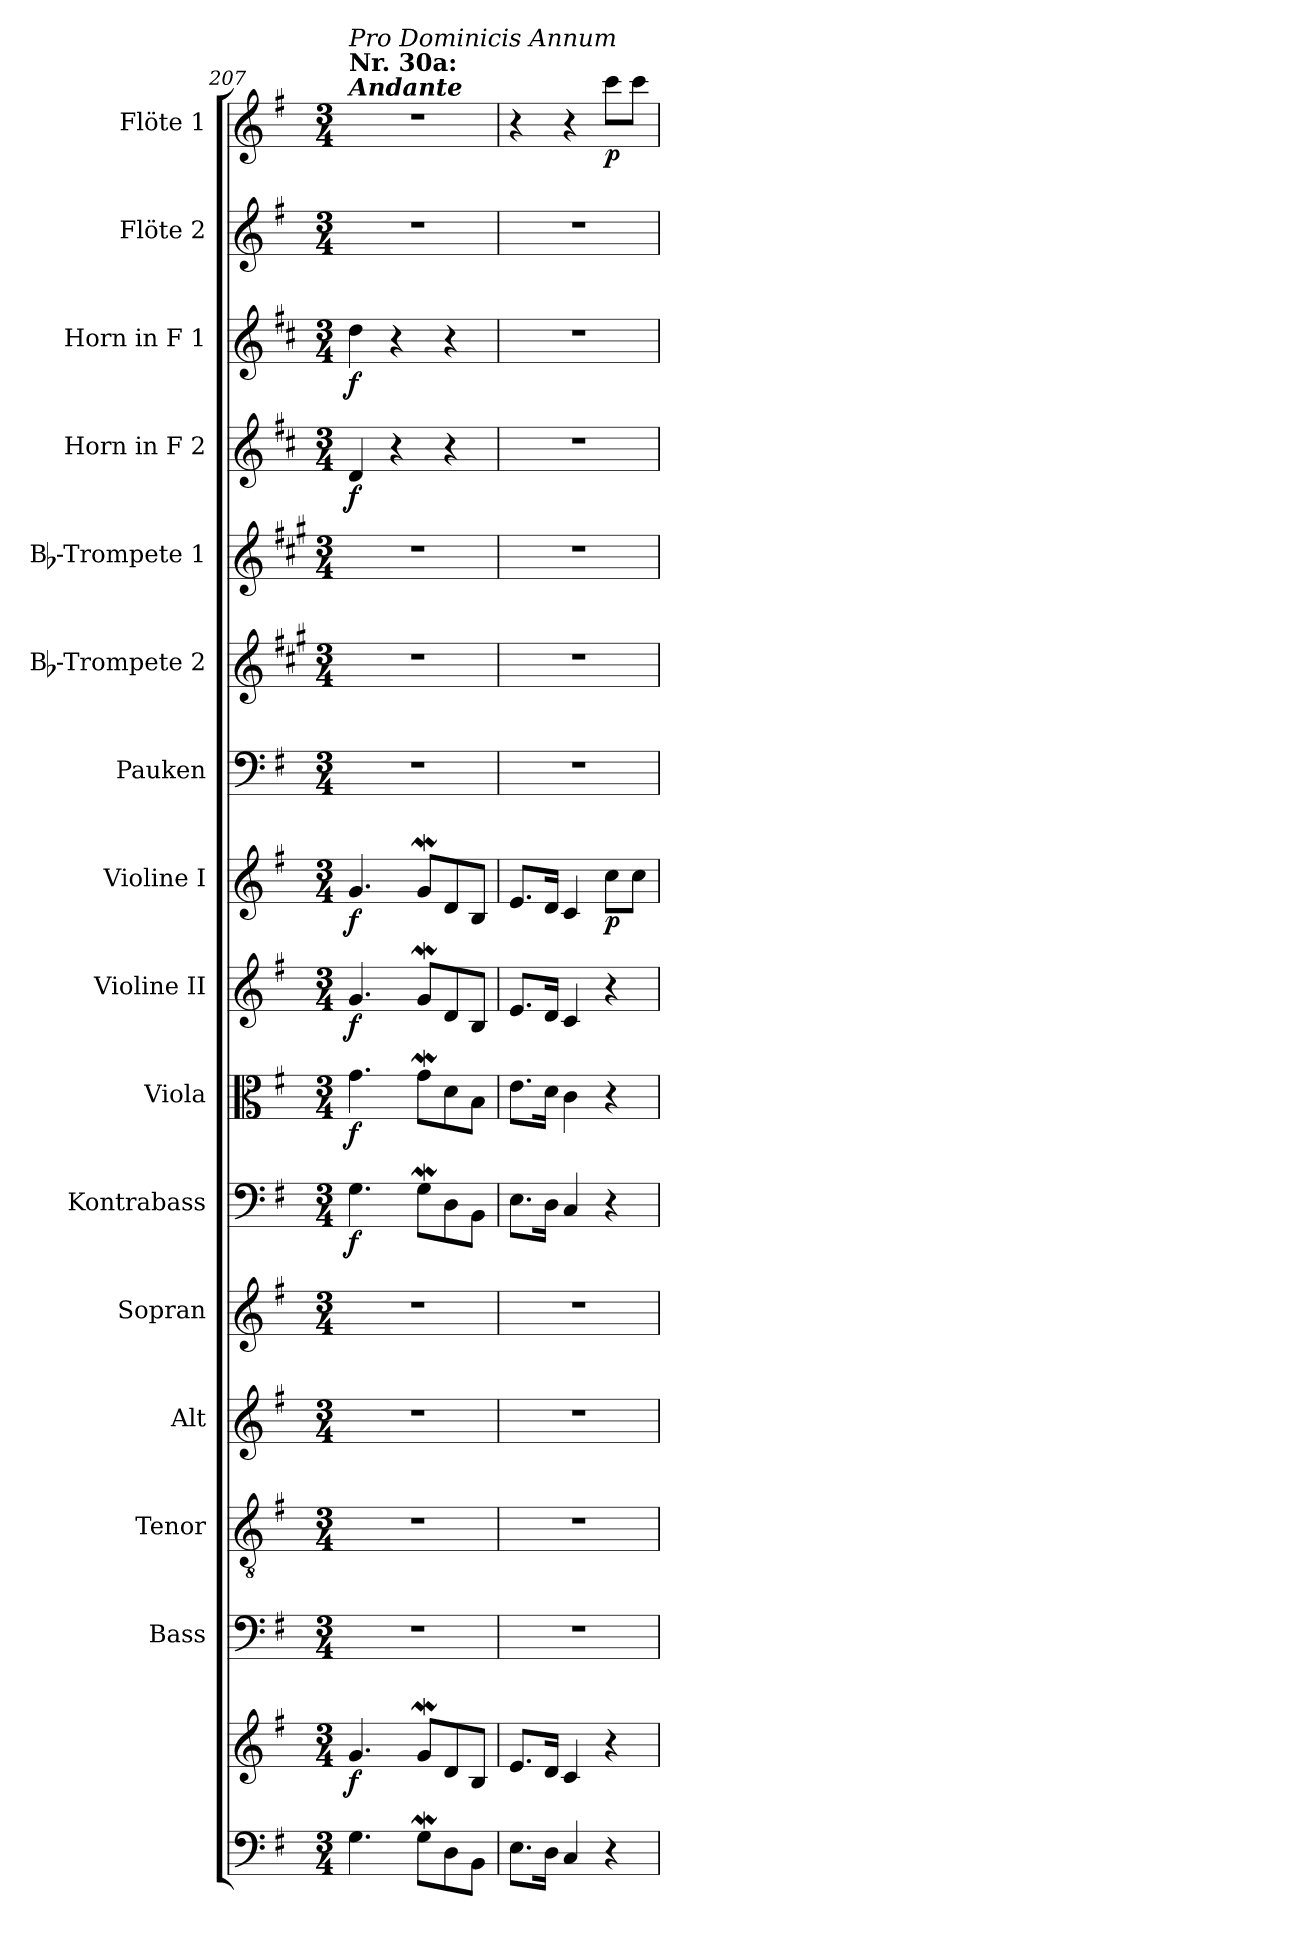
**kern	**kern	**dynam	**kern	**kern	**kern	**kern	**kern	**dynam	**kern	**dynam	**kern	**dynam	**kern	**dynam	**kern	**kern	**kern	**kern	**dynam	**kern	**dynam	**kern	**kern	**dynam
*part16	*part16	*part16	*part15	*part14	*part13	*part12	*part11	*part11	*part10	*part10	*part9	*part9	*part8	*part8	*part7	*part6	*part5	*part4	*part4	*part3	*part3	*part2	*part1	*part1
*staff17	*staff16	*staff16/17	*staff15	*staff14	*staff13	*staff12	*staff11	*staff11	*staff10	*staff10	*staff9	*staff9	*staff8	*staff8	*staff7	*staff6	*staff5	*staff4	*staff4	*staff3	*staff3	*staff2	*staff1	*staff1
*	*	*	*I"Bass	*I"Tenor	*I"Alt	*I"Sopran	*I"Kontrabass	*	*I"Viola	*	*I"Violine II	*	*I"Violine I	*	*I"Pauken	*I"Bb-Trompete 2	*I"Bb-Trompete 1	*I"Horn in F 2	*	*I"Horn in F 1	*	*I"Flöte 2	*I"Flöte 1	*
*	*	*	*I'B.	*I'T.	*I'A.	*I'S.	*I'Kb.	*	*I'Vla.	*	*I'Vl. II	*	*I'Vl. I	*	*I'Pk.	*I'Bb Trp. 2	*I'Bb Trp. 1	*	*	*	*	*I'Fl. 2	*I'Fl. 1	*
!!LO:PB:g=z
*clefF4	*clefG2	*	*clefF4	*clefGv2	*clefG2	*clefG2	*clefF4	*	*clefC3	*	*clefG2	*	*clefG2	*	*clefF4	*clefG2	*clefG2	*clefG2	*	*clefG2	*	*clefG2	*clefG2	*
*	*	*	*	*	*	*	*ITrd7c12	*	*	*	*	*	*	*	*	*ITrd1c2	*ITrd1c2	*ITrd4c7	*	*ITrd4c7	*	*	*	*
*k[f#]	*k[f#]	*	*k[f#]	*k[f#]	*k[f#]	*k[f#]	*k[f#]	*	*k[f#]	*	*k[f#]	*	*k[f#]	*	*k[f#]	*k[f#]	*k[f#]	*k[f#]	*	*k[f#]	*	*k[f#]	*k[f#]	*
*G:	*G:	*	*G:	*G:	*G:	*G:	*G:	*	*G:	*	*G:	*	*G:	*	*G:	*G:	*G:	*G:	*	*G:	*	*G:	*G:	*
*M3/4	*M3/4	*	*M3/4	*M3/4	*M3/4	*M3/4	*M3/4	*	*M3/4	*	*M3/4	*	*M3/4	*	*M3/4	*M3/4	*M3/4	*M3/4	*	*M3/4	*	*M3/4	*M3/4	*
=207	=207	=207	=207	=207	=207	=207	=207	=207	=207	=207	=207	=207	=207	=207	=207	=207	=207	=207	=207	=207	=207	=207	=207	=207
!	!	!	!	!	!	!	!	!	!	!	!	!	!	!	!	!	!	!	!	!	!	!	!LO:TX:a:Bi:t=Andante	!
!	!	!	!	!	!	!	!	!	!	!	!	!	!	!	!	!	!	!	!	!	!	!	!LO:TX:a:B:t=Nr. 30a&colon;	!
!	!	!	!	!	!	!	!	!	!	!	!	!	!	!	!	!	!	!	!	!	!	!	!LO:TX:a:i:t=Pro Dominicis Annum	!
!	!	!LO:DY:b	!	!	!	!	!	!LO:DY:b	!	!LO:DY:b	!	!LO:DY:b	!	!LO:DY:b	!	!	!	!	!LO:DY:b	!	!LO:DY:b	!	!	!
4.G\	4.g/	f	2.r	2.r	2.r	2.r	4.GG\	f	4.g\	f	4.g/	f	4.g/	f	2.r	2.r	2.r	4G/	f	4g\	f	2.r	2.r	.
.	.	.	.	.	.	.	.	.	.	.	.	.	.	.	.	.	.	4r	.	4r	.	.	.	.
8Gw\L	8gw/L	.	.	.	.	.	8GGw\L	.	8gw\L	.	8gw/L	.	8gw/L	.	.	.	.	.	.	.	.	.	.	.
8D\	8d/	.	.	.	.	.	8DD\	.	8d\	.	8d/	.	8d/	.	.	.	.	4r	.	4r	.	.	.	.
8BB\J	8B/J	.	.	.	.	.	8BBB\J	.	8B\J	.	8B/J	.	8B/J	.	.	.	.	.	.	.	.	.	.	.
=208	=208	=208	=208	=208	=208	=208	=208	=208	=208	=208	=208	=208	=208	=208	=208	=208	=208	=208	=208	=208	=208	=208	=208	=208
8.E\L	8.e/L	.	2.r	2.r	2.r	2.r	8.EE\L	.	8.e\L	.	8.e/L	.	8.e/L	.	2.r	2.r	2.r	2.r	.	2.r	.	2.r	4r	.
16D\Jk	16d/Jk	.	.	.	.	.	16DD\Jk	.	16d\Jk	.	16d/Jk	.	16d/Jk	.	.	.	.	.	.	.	.	.	.	.
4C/	4c/	.	.	.	.	.	4CC/	.	4c\	.	4c/	.	4c/	.	.	.	.	.	.	.	.	.	4r	.
!	!	!	!	!	!	!	!	!	!	!	!	!	!	!LO:DY:b	!	!	!	!	!	!	!	!	!	!LO:DY:b
4r	4r	.	.	.	.	.	4r	.	4r	.	4r	.	8cc\L	p	.	.	.	.	.	.	.	.	8ccc\L	p
.	.	.	.	.	.	.	.	.	.	.	.	.	8cc\J	.	.	.	.	.	.	.	.	.	8ccc\J	.
=	=	=	=	=	=	=	=	=	=	=	=	=	=	=	=	=	=	=	=	=	=	=	=	=
*-	*-	*-	*-	*-	*-	*-	*-	*-	*-	*-	*-	*-	*-	*-	*-	*-	*-	*-	*-	*-	*-	*-	*-	*-
